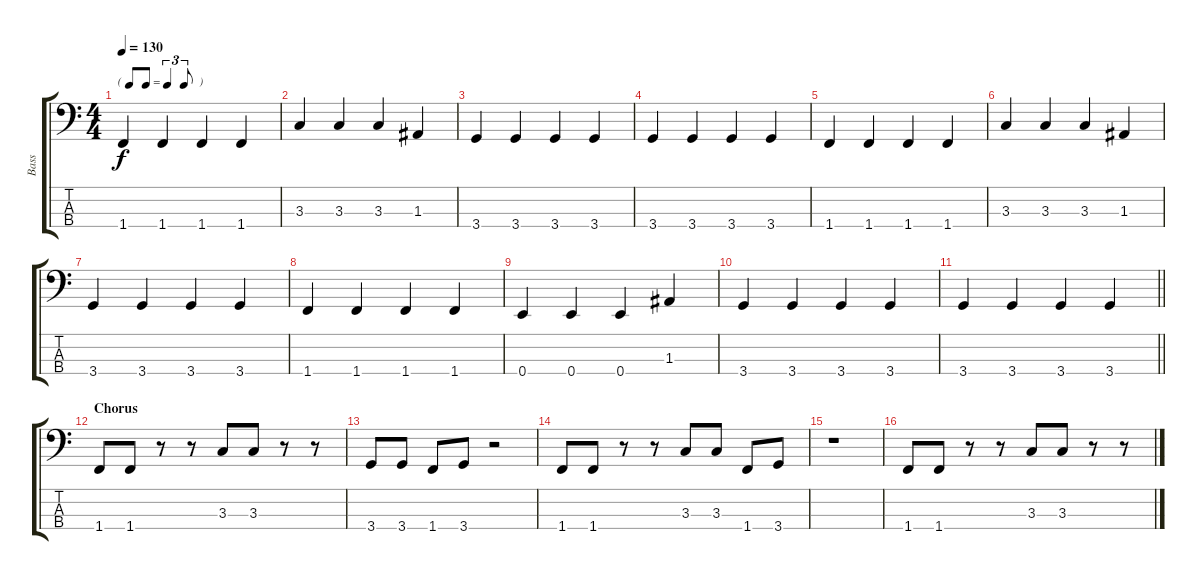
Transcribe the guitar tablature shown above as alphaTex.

\track ("Bass" "Bass") {instrument electricbassfinger}
\staff {score tabs}
\tuning (G2 D2 A1 E1) {hide}
\ts (4 4)
\tf triplet8th
\tempo 130
\clef f4
\ks c
1.4.4{dy f} 1.4.4 1.4.4 1.4.4 |
3.3.4 3.3.4 3.3.4 1.3.4 |
3.4.4 3.4.4 3.4.4 3.4.4 |
3.4.4 3.4.4 3.4.4 3.4.4 |
1.4.4 1.4.4 1.4.4 1.4.4 |
3.3.4 3.3.4 3.3.4 1.3.4 |
3.4.4 3.4.4 3.4.4 3.4.4 |
1.4.4 1.4.4 1.4.4 1.4.4 |
0.4.4 0.4.4 0.4.4 1.3.4 |
3.4.4 3.4.4 3.4.4 3.4.4 |
\barLineRight lightlight
3.4.4 3.4.4 3.4.4 3.4.4 |
\section ("" "Chorus")
1.4.8 1.4.8 r.8 r.8 3.3.8 3.3.8 r.8 r.8 |
3.4.8 3.4.8 1.4.8 3.4.8 r.2 |
1.4.8 1.4.8 r.8 r.8 3.3.8 3.3.8 1.4.8 3.4.8 |
r.1 |
1.4.8 1.4.8 r.8 r.8 3.3.8 3.3.8 r.8 r.8
